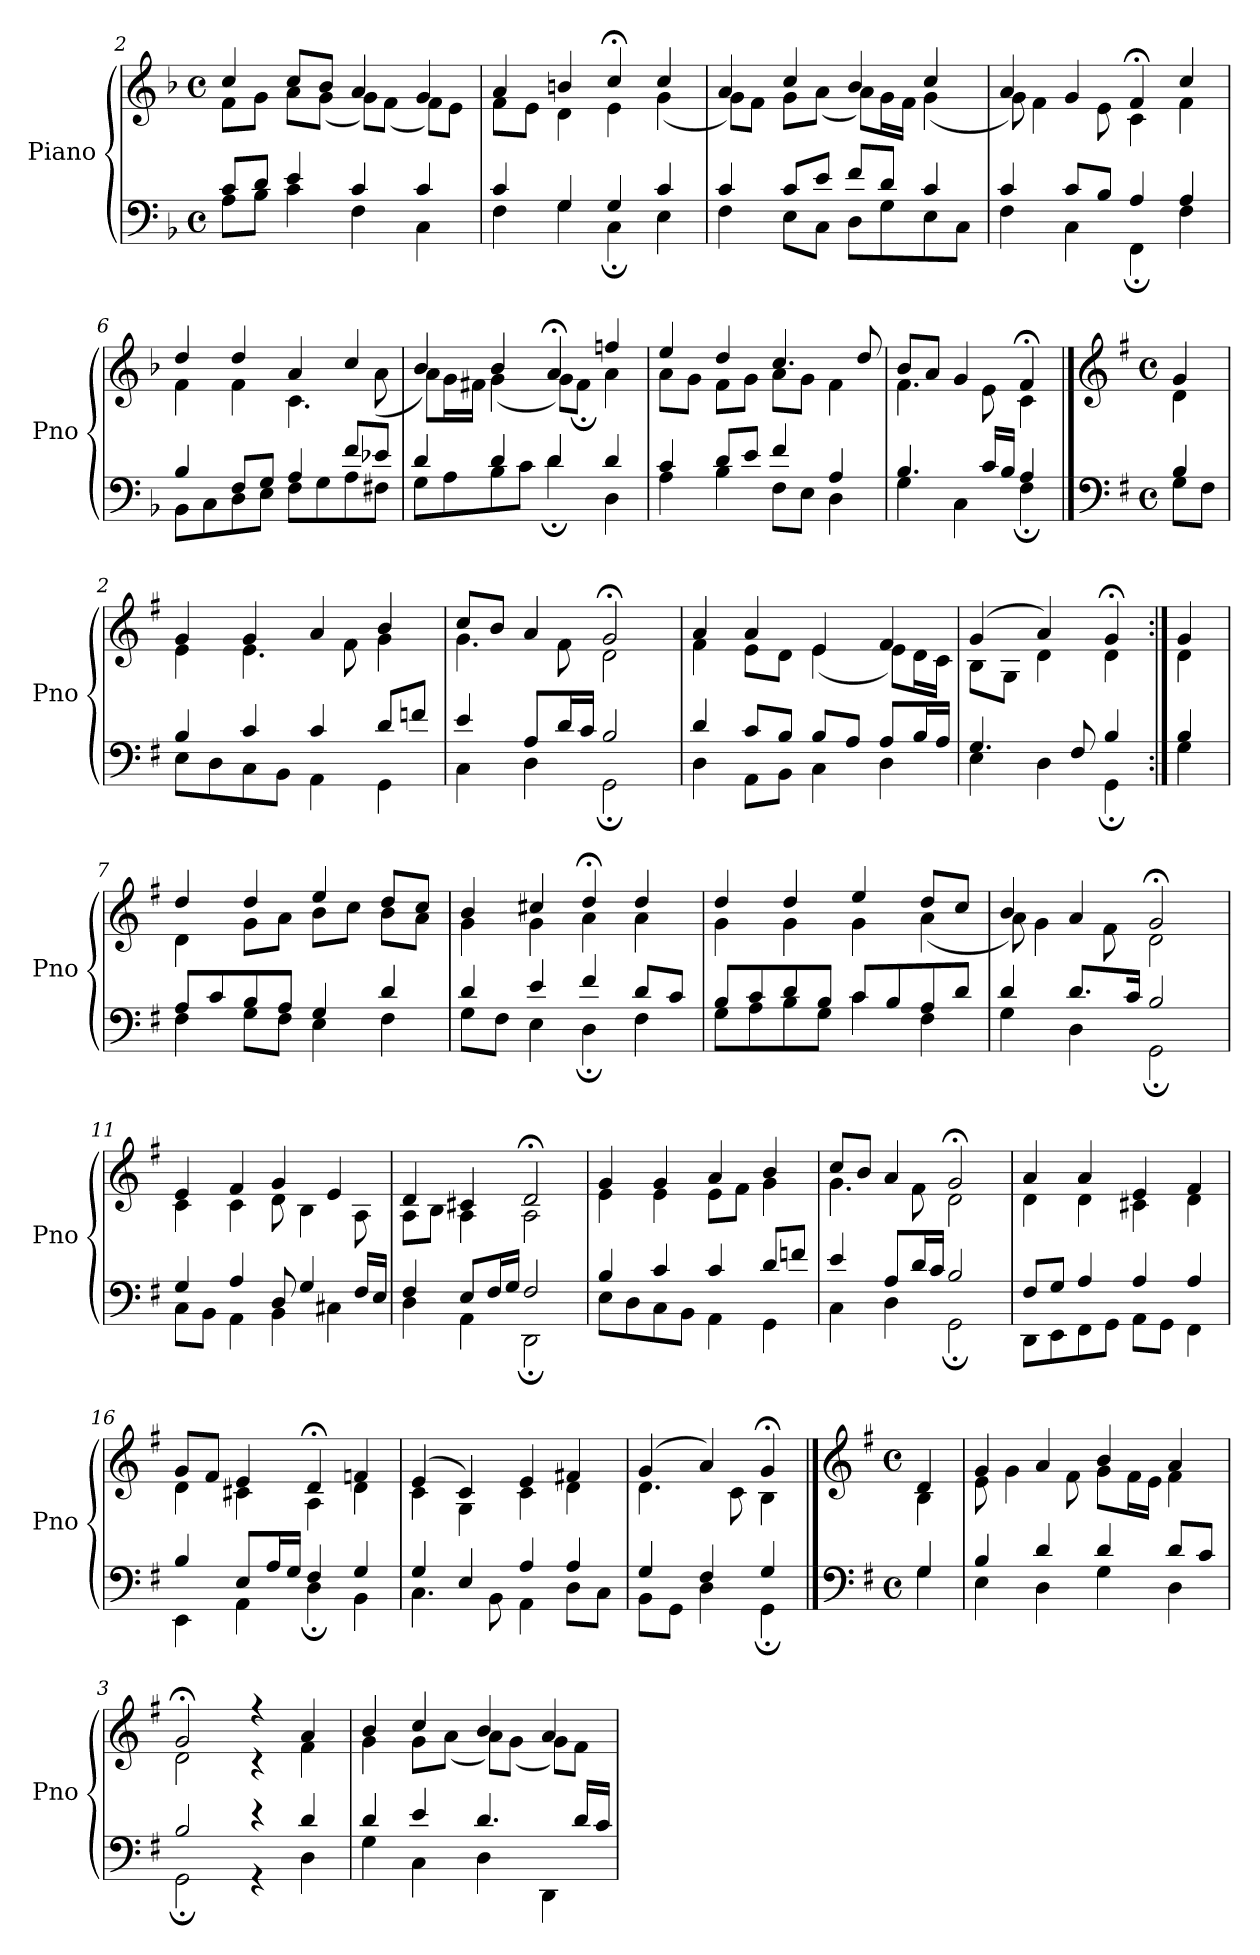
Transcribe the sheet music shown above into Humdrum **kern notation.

**kern	**kern
*part1	*part1
*staff2	*staff1
*I"Piano	*
*I'Pno	*
*clefF4	*clefG2
*k[b-]	*k[b-]
*M4/4	*M4/4
*met(c)	*met(c)
=2	=2
*^	*^
8c/L	8A\L	4cc/	8f\L
8d/J	8B-\J	.	8g\J
4e/	4c\	8cc/L	8a\L
.	.	8b-/J	(<8g\J
4c/	4F\	4a/	8g\L)
.	.	.	(<8f\J
4c/	4C\	4g/	8f\L)
.	.	.	8e\J
=3	=3	=3	=3
4c/	4F\	4a/	8f\L
.	.	.	8e\J
4G/	4G\	4bn/	4d\
4G/	4C;\	4cc;</	4e\
4c/	4E\	4cc/	(<4g\
=4	=4	=4	=4
4c/	4F\	4a/	8g\L)
.	.	.	8f\J
8c/L	8E\L	4cc/	8g\L
8e/J	8C\J	.	(<8a\J
8f/L	8D\L	4b-/	8a\L)
8d/J	8G\	.	16g\L
.	.	.	16f\JJ
4c/	8E\	4cc/	(<4g\
.	8C\J	.	.
=5	=5	=5	=5
4c/	4F\	4a/	8g\)
.	.	.	4f\
8c/L	4C\	4g/	.
8B-/J	.	.	8e\
4A/	4FF;\	4f;</	4c\
4A/	4F\	4cc/	4f\
=6	=6	=6	=6
4B-/	8BB-\L	4dd/	4f\
.	8C\	.	.
8F/L	8D\	4dd/	4f\
8G/J	8E\J	.	.
4A/	8F\L	4a/	4.c\
.	8G\	.	.
8f/L	8A\	4cc/	.
8e-X/J	8F#X\J	.	(<8a\
=7	=7	=7	=7
4d/	8G\L	4b-/	8a\L)
.	8A\	.	16g\L
.	.	.	16f#X\JJ
4d/	8B-\	4b-/	(<4g\
.	8c\J	.	.
4d/	4d;\	4a;</	8g\L)
.	.	.	8f#;\J
4d/	4D\	4ffn/	4a\
=8	=8	=8	=8
4c/	4A\	4ee/	8a\L
.	.	.	8g\J
8d/L	4B-\	4dd/	8f\L
8e/J	.	.	8g\J
4f/	8F\L	4.cc/	8a\L
.	8E\J	.	8g\J
4A/	4D\	.	4f\
.	.	8dd/	.
=9	=9	=9	=9
4.B-/	4G\	8b-/L	4.f\
.	.	8a/J	.
.	4C\	4g/	.
16c/LL	.	.	8e\
16B-/JJ	.	.	.
4A/	4F;\	4f;</	4c\
==1	==1	==1	==1
*clefF4	*	*clefG2	*
*k[f#]	*	*k[f#]	*
*M4/4	*	*M4/4	*
*met(c)	*	*met(c)	*
4B/	8G\L	4g/	4d\
.	8F#\J	.	.
=2	=2	=2	=2
4B/	8E\L	4g/	4e\
.	8D\	.	.
4c/	8C\	4g/	4.e\
.	8BB\J	.	.
4c/	4AA\	4a/	.
.	.	.	8f#\
8d/L	4GG\	4b/	4g\
8fn/J	.	.	.
=3	=3	=3	=3
4e/	4C\	8cc/L	4.g\
.	.	8b/J	.
8A/L	4D\	4a/	.
16d/L	.	.	8f#\
16c/JJ	.	.	.
2B/	2GG;\	2g;</	2d\
=4	=4	=4	=4
4d/	4D\	4a/	4f#\
8c/L	8AA\L	4a/	8e\L
8B/J	8BB\J	.	8d\J
8B/L	4C\	4e/	(<4e\
8A/J	.	.	.
8A/L	4D\	4f#/	8e\L)
16B/L	.	.	16d\L
16A/JJ	.	.	16c\JJ
=5	=5	=5	=5
4.G/	4E\	(>4g/	8B\L
.	.	.	8G\J
.	4D\	4a/)	4d\
8F#/	.	.	.
4B/	4GG;\	4g;</	4d\
=6:|!	=6:|!	=6:|!	=6:|!
4B/	4G\	4g/	4d\
=7	=7	=7	=7
8A/L	4F#\	4dd/	4d\
8c/	.	.	.
8B/	8G\L	4dd/	8g\L
8A/J	8F#\J	.	8a\J
4G/	4E\	4ee/	8b\L
.	.	.	8cc\J
4d/	4F#\	8dd/L	8b\L
.	.	8cc/J	8a\J
=8	=8	=8	=8
4d/	8G\L	4b/	4g\
.	8F#\J	.	.
4e/	4E\	4cc#X/	4g\
4f#/	4D;\	4dd;</	4a\
8d/L	4F#\	4dd/	4a\
8c/J	.	.	.
=9	=9	=9	=9
8B/L	8G\L	4dd/	4g\
8c/	8A\	.	.
8d/	8B\	4dd/	4g\
8B/J	8G\J	.	.
8c/L	4c\	4ee/	4g\
8B/	.	.	.
8A/	4F#\	8dd/L	(<4a\
8d/J	.	8cc/J	.
=10	=10	=10	=10
4d/	4G\	4b/	8a\)
.	.	.	4g\
8.d/L	4D\	4a/	.
.	.	.	8f#\
16c/Jk	.	.	.
2B/	2GG;\	2g;</	2d\
=11	=11	=11	=11
4G/	8C\L	4e/	4c\
.	8BB\J	.	.
4A/	4AA\	4f#/	4c\
8D/	4BB\	4g/	8d\
4G/	.	.	4B\
.	4C#X\	4e/	.
16F#/LL	.	.	8A\
16E/JJ	.	.	.
=12	=12	=12	=12
4F#/	4D\	4d/	8A\L
.	.	.	8B\J
8E/L	4AA\	4c#X/	4A\
16F#/L	.	.	.
16G/JJ	.	.	.
2F#/	2DD;\	2d;</	2A\
=13	=13	=13	=13
4B/	8E\L	4g/	4e\
.	8D\	.	.
4c/	8C\	4g/	4e\
.	8BB\J	.	.
4c/	4AA\	4a/	8e\L
.	.	.	8f#\J
8d/L	4GG\	4b/	4g\
8fn/J	.	.	.
=14	=14	=14	=14
4e/	4C\	8cc/L	4.g\
.	.	8b/J	.
8A/L	4D\	4a/	.
16d/L	.	.	8f#\
16c/JJ	.	.	.
2B/	2GG;\	2g;</	2d\
=15	=15	=15	=15
8F#/L	8DD\L	4a/	4d\
8G/J	8EE\	.	.
4A/	8FF#\	4a/	4d\
.	8GG\J	.	.
4A/	8AA\L	4e/	4c#X\
.	8GG\J	.	.
4A/	4FF#\	4f#/	4d\
=16	=16	=16	=16
4B/	4EE\	8g/L	4d\
.	.	8f#/J	.
8E/L	4AA\	4e/	4c#X\
16A/L	.	.	.
16G/JJ	.	.	.
4F#/	4D;\	4d;</	4A\
4G/	4BB\	4fn/	4d\
=17	=17	=17	=17
4G/	4.C\	(>4e/	4c\
4E/	.	4c/)	4G\
.	8BB\	.	.
4A/	4AA\	4e/	4c\
4A/	8D\L	4f#X/	4d\
.	8C\J	.	.
=18	=18	=18	=18
4G/	8BB\L	(>4g/	4.d\
.	8GG\J	.	.
4F#/	4D\	4a/)	.
.	.	.	8c\
4G/	4GG;\	4g;</	4B\
==1	==1	==1	==1
*clefF4	*	*clefG2	*
*k[f#]	*	*k[f#]	*
*M4/4	*	*M4/4	*
*met(c)	*	*met(c)	*
4G/	4G\	4d/	4B\
=2	=2	=2	=2
4B/	4E\	4g/	8e\
.	.	.	4g\
4d/	4D\	4a/	.
.	.	.	8f#\
4d/	4G\	4b/	8g\L
.	.	.	16f#\L
.	.	.	16e\JJ
8d/L	4D\	4a/	4f#\
8c/J	.	.	.
=3	=3	=3	=3
2B/	2GG;\	2g;</	2d\
4r	4r	4r	4r
4d/	4D\	4a/	4f#\
=4	=4	=4	=4
4d/	4G\	4b/	4g\
4e/	4C\	4cc/	8g\L
.	.	.	(<8a\J
4.d/	4D\	4b/	8a\L)
.	.	.	(<8g\J
.	4DD\	4a/	8g\L)
16d/LL	.	.	8f#\J
16c/JJ	.	.	.
*v	*v	*	*
*	*v	*v
=	=
*-	*-
